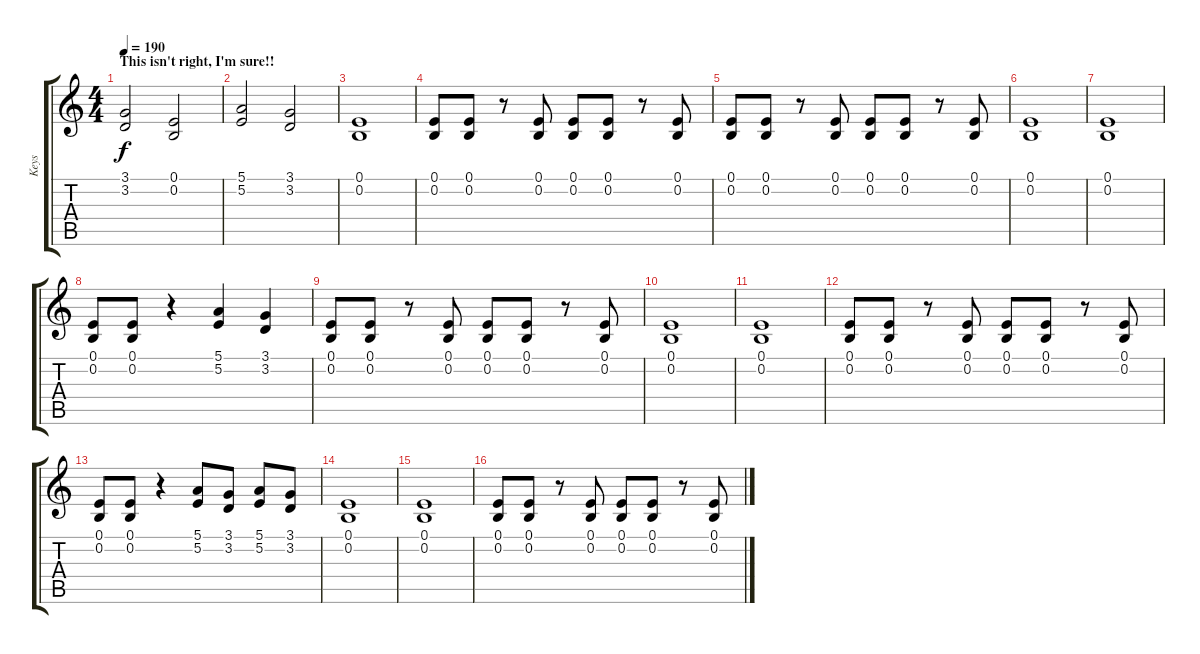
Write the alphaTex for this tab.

\track ("Keys " "Keys ") {instrument stringensemble1}
\staff {score tabs}
\tuning (E4 B3 G3 D3 A2 E2) {hide}
\ts (4 4)
\section ("" "This isn't right, I'm sure!!")
\tempo 190
\clef g2
\ks c
(3.1 3.2).2{dy f} (0.1 0.2).2 |
(5.1 5.2).2 (3.1 3.2).2 |
(0.1 0.2).1 |
(0.1 0.2).8{instrument frenchhorn} (0.1 0.2).8{instrument frenchhorn} r.8 (0.1 0.2).8 (0.1 0.2).8 (0.1 0.2).8 r.8 (0.1 0.2).8 |
(0.1 0.2).8 (0.1 0.2).8 r.8 (0.1 0.2).8 (0.1 0.2).8 (0.1 0.2).8 r.8 (0.1 0.2).8 |
(0.1 0.2).1 |
(0.1 0.2).1 |
(0.1 0.2).8{instrument frenchhorn} (0.1 0.2).8{instrument frenchhorn} r.4 (5.1 5.2).4 (3.1 3.2).4 |
(0.1 0.2).8 (0.1 0.2).8 r.8 (0.1 0.2).8 (0.1 0.2).8 (0.1 0.2).8 r.8 (0.1 0.2).8 |
(0.1 0.2).1 |
(0.1 0.2).1 |
(0.1 0.2).8{instrument frenchhorn} (0.1 0.2).8{instrument frenchhorn} r.8 (0.1 0.2).8 (0.1 0.2).8 (0.1 0.2).8 r.8 (0.1 0.2).8 |
(0.1 0.2).8{instrument frenchhorn} (0.1 0.2).8{instrument frenchhorn} r.4 (5.1 5.2).8 (3.1 3.2).8 (5.1 5.2).8 (3.1 3.2).8 |
(0.1 0.2).1 |
(0.1 0.2).1 |
(0.1 0.2).8{instrument frenchhorn} (0.1 0.2).8{instrument frenchhorn} r.8 (0.1 0.2).8 (0.1 0.2).8 (0.1 0.2).8 r.8 (0.1 0.2).8
